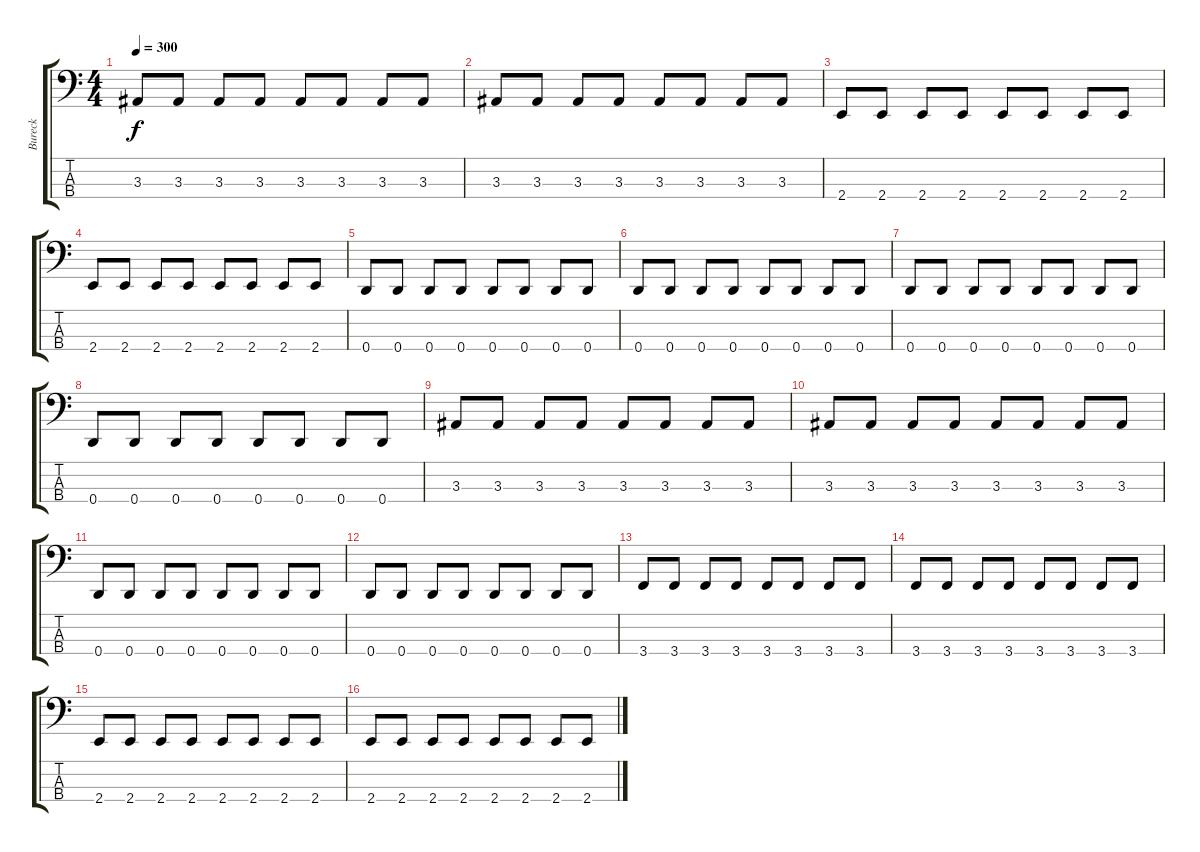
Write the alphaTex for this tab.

\track ("Bureck" "Bureck") {instrument electricbassfinger}
\staff {score tabs}
\tuning (F2 C2 G1 D1) {hide}
\ts (4 4)
\tempo 300
\clef f4
\ks c
3.3.8{dy f} 3.3.8 3.3.8 3.3.8 3.3.8 3.3.8 3.3.8 3.3.8 |
3.3.8 3.3.8 3.3.8 3.3.8 3.3.8 3.3.8 3.3.8 3.3.8 |
2.4.8 2.4.8 2.4.8 2.4.8 2.4.8 2.4.8 2.4.8 2.4.8 |
2.4.8 2.4.8 2.4.8 2.4.8 2.4.8 2.4.8 2.4.8 2.4.8 |
0.4.8 0.4.8 0.4.8 0.4.8 0.4.8 0.4.8 0.4.8 0.4.8 |
0.4.8 0.4.8 0.4.8 0.4.8 0.4.8 0.4.8 0.4.8 0.4.8 |
0.4.8 0.4.8 0.4.8 0.4.8 0.4.8 0.4.8 0.4.8 0.4.8 |
0.4.8 0.4.8 0.4.8 0.4.8 0.4.8 0.4.8 0.4.8 0.4.8 |
3.3.8 3.3.8 3.3.8 3.3.8 3.3.8 3.3.8 3.3.8 3.3.8 |
3.3.8 3.3.8 3.3.8 3.3.8 3.3.8 3.3.8 3.3.8 3.3.8 |
0.4.8 0.4.8 0.4.8 0.4.8 0.4.8 0.4.8 0.4.8 0.4.8 |
0.4.8 0.4.8 0.4.8 0.4.8 0.4.8 0.4.8 0.4.8 0.4.8 |
3.4.8 3.4.8 3.4.8 3.4.8 3.4.8 3.4.8 3.4.8 3.4.8 |
3.4.8 3.4.8 3.4.8 3.4.8 3.4.8 3.4.8 3.4.8 3.4.8 |
2.4.8 2.4.8 2.4.8 2.4.8 2.4.8 2.4.8 2.4.8 2.4.8 |
2.4.8 2.4.8 2.4.8 2.4.8 2.4.8 2.4.8 2.4.8 2.4.8
